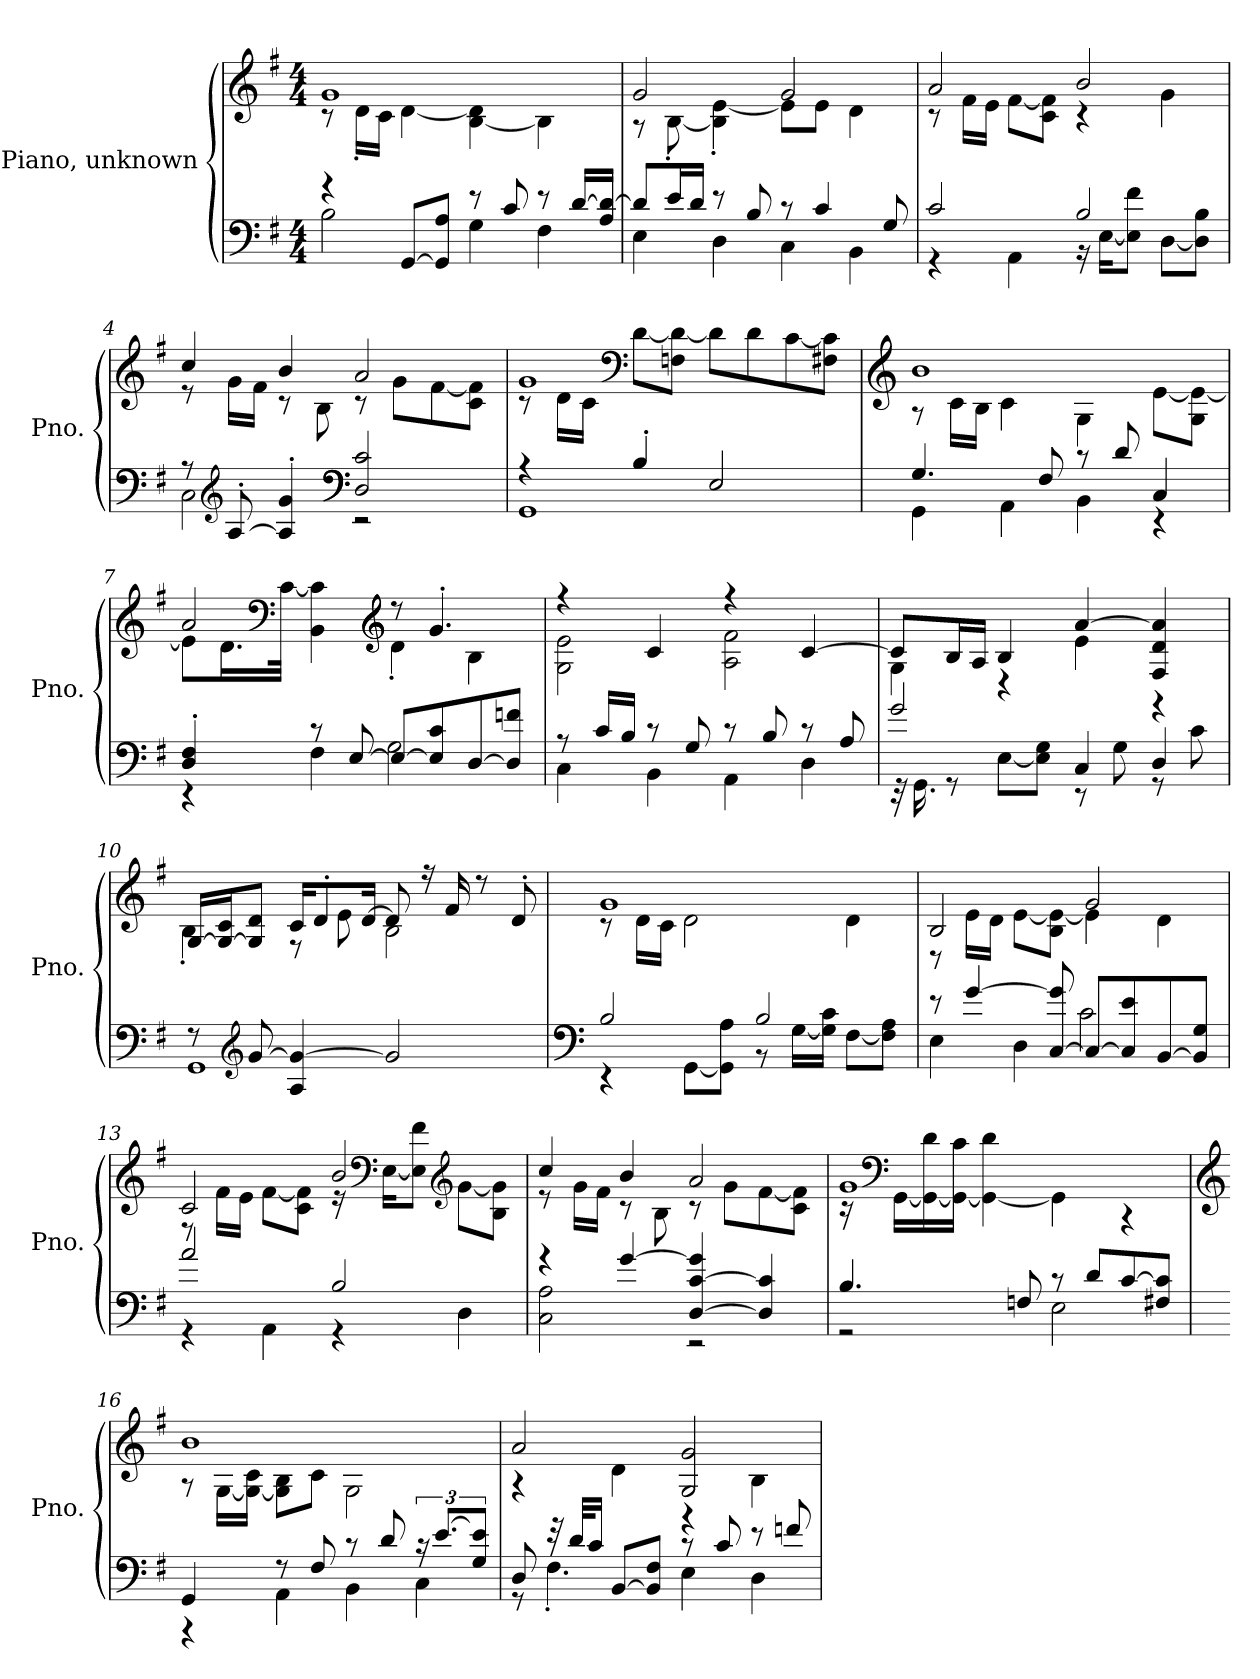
**kern	**kern
*part1	*part1
*staff2	*staff1
*I"Piano, unknown	*
*I'Pno.	*
*clefF4	*clefG2
*k[f#]	*k[f#]
*M4/4	*M4/4
*MM120	*MM120
=1	=1
*^	*^
4r	2B\	1g	8r
.	.	.	16d'\LL
.	.	.	16c\JJ
[8GG/L	.	.	[4d\
8GG/] 8A/J	.	.	.
8r	4G\	.	[4B\ 4d\]
8c/	.	.	.
8r	4F#\	.	4B\]
[16d/LL	.	.	.
16A/ 16d/_JJ	.	.	.
=2	=2	=2	=2
8d/L]	4E\	2g/	8r
16e/L	.	.	[8B'\
16d/JJ	.	.	.
8r	4D\	.	4B\]' [4e\'
8B/	.	.	.
8r	4C\	2g/	8e\L]
4c/	.	.	8e\J
.	4BB\	.	4d\
8G/	.	.	.
=3	=3	=3	=3
2c/	4r	2a/	8r
.	.	.	16f#\LL
.	.	.	16e\JJ
.	4AA\	.	[8f#\L
.	.	.	8c\ 8f#\]J
2B/	16r	2b/	4r
.	[16E\KL	.	.
.	8E\] 8f#\J	.	.
.	[8D\L	.	4g\
.	8D\] 8B\J	.	.
!!LO:LB:g=z	!!
=4	=4	=4	=4
8r	2C\	4cc/	8r
*clefG2	*	*	*
[8A'/	.	.	16g\LL
.	.	.	16f#\JJ
4A/]' 4g/'	.	4b/	8r
.	.	.	8B\
*clefF4	*	*	*
2D/ 2c/	2r	2a/	8r
.	.	.	8g\L
.	.	.	[8f#\
.	.	.	8c\ 8f#\]J
=5	=5	=5	=5
4r	1GG	1g	8r
.	.	.	16d\LL
.	.	.	16c\JJ
*	*	*clefF4	*
4B'/	.	.	[8d\L
.	.	.	8Fn\ 8d\_J
2E/	.	.	8d\L]
.	.	.	8d\
.	.	.	[8c\
.	.	.	8F#X\ 8c\]J
=6	=6	=6	=6
*	*	*clefG2	*
4.G/	4GG\	1b	8r
.	.	.	16c\LL
.	.	.	16B\JJ
.	4AA\	.	4c\
8F#/	.	.	.
8r	4BB\	.	4G\
8d/	.	.	.
4C/	4r	.	[8e\L
.	.	.	8G\ 8e\_J
!!LO:LB:g=z	!!
=7	=7	=7	=7
4D/' 4F#/'	4r	2a/	8e\L]
.	.	.	16.d\L
*	*	*clefF4	*
.	.	.	[32c\JJk
8r	4F#\	.	4BB\ 4c\]
[8E/	.	.	.
*	*	*clefG2	*
8E/L_	2G\	8r	4d'\
8E/] 8c/	.	4.g'/	.
[8D/	.	.	4B\
8D/] 8fn/J	.	.	.
=8	=8	=8	=8
8r	4C\	4r	2G\ 2e\
16c/LL	.	.	.
16B/JJ	.	.	.
8r	4BB\	4c/	.
8G/	.	.	.
8r	4AA\	4r	2A\ 2f#\
8B/	.	.	.
8r	4D\	[4c/	.
8A/	.	.	.
=9	=9	=9	=9
2g/	32r	8c/L]	4G\
.	16.GG\	.	.
.	8r	16B/L	.
.	.	16A/JJ	.
.	[8E\L	4B/	4r
.	8E\] 8G\J	.	.
4C/	8r	[4a/	4e\
.	8G\	.	.
4D/	8r	4F#/ 4d/ 4a/]	4r
.	8c\	.	.
!!LO:LB:g=z	!!
=10	=10	=10	=10
8r	1GG	[16G/LL	4B'\
.	.	16G/_ 16c/J	.
*clefG2	*	*	*
[8g/	.	8G/] 8d/J	.
4A/ 4g/_	.	16c/KL	8r
.	.	8d'/	.
.	.	.	8e\
.	.	[16d/Jk	.
2g/]	.	8d/]	2B\
.	.	16r	.
.	.	16f#/	.
.	.	8r	.
.	.	8d'/	.
=11	=11	=11	=11
*clefF4	*	*	*
2B/	4r	1g	8r
.	.	.	16d\LL
.	.	.	16c\JJ
.	[8GG\L	.	2d\
.	8GG\] 8A\J	.	.
2B/	8r	.	.
.	[16G\LL	.	.
.	16G\] 16c\JJ	.	.
.	[8F#\L	.	4d\
.	8F#\] 8A\J	.	.
=12	=12	=12	=12
8r	4E\	2B/	8r
[4g/	.	.	16e\LL
.	.	.	16d\JJ
.	4D\	.	[8e\L
[8C/ 8g/]	.	.	8B\ 8e\_J
8C/L_	2c\	2g/	4e\]
8C/] 8e/	.	.	.
[8BB/	.	.	4d\
8BB/] 8G/J	.	.	.
!!LO:LB:g=z	!!
=13	=13	=13	=13
2a/	4r	2c/	8r
.	.	.	16f#\LL
.	.	.	16e\JJ
.	4AA\	.	[8f#\L
.	.	.	8c\ 8f#\]J
2B/	4r	2b/	16r
*	*	*clefF4	*
.	.	.	[16E\KL
.	.	.	8E\] 8f#\J
*	*	*clefG2	*
.	4D\	.	[8g\L
.	.	.	8B\ 8g\]J
=14	=14	=14	=14
4r	2C\ 2A\	4cc/	8r
.	.	.	16g\LL
.	.	.	16f#\JJ
[4g/	.	4b/	8r
.	.	.	8B\
[4D/ [4c/ 4g/]	2r	2a/	8r
.	.	.	8g\L
4D/] 4c/]	.	.	[8f#\
.	.	.	8c\ 8f#\]J
=15	=15	=15	=15
4.B/	2r	1g	16r
*	*	*clefF4	*
.	.	.	[16GG\LL
.	.	.	16GG\_ 16d\
.	.	.	16GG\_ 16c\JJ
.	.	.	4GG\_ 4d\
8Fn/	.	.	.
8r	2E\	.	4GG\]
8d/L	.	.	.
[8c/	.	.	4r
8F#X/ 8c/]J	.	.	.
!!LO:LB:g=z	!!
=16	=16	=16	=16
*	*	*clefG2	*
4GG/	4r	1b	8r
.	.	.	[16G\LL
.	.	.	16G\_ 16c\JJ
8r	4AA\	.	8G\] 8B\L
8F#/	.	.	8c\J
8r	4BB\	.	2G\
8d/	.	.	.
24r	4C\	.	.
[12.e/L	.	.	.
12G/ 12e/]J	.	.	.
=17	=17	=17	=17
8D/	8r	2a/	4r
32r	4.F#'\	.	.
32d/KLL	.	.	.
16c/JJ	.	.	.
[8BB/L	.	.	4d\
8BB/] 8F#/J	.	.	.
8r	4E\	2G/ 2g/	4r
8c/	.	.	.
8r	4D\	.	4B\
8fn/	.	.	.
*v	*v	*	*
*	*v	*v
=	=
*-	*-
